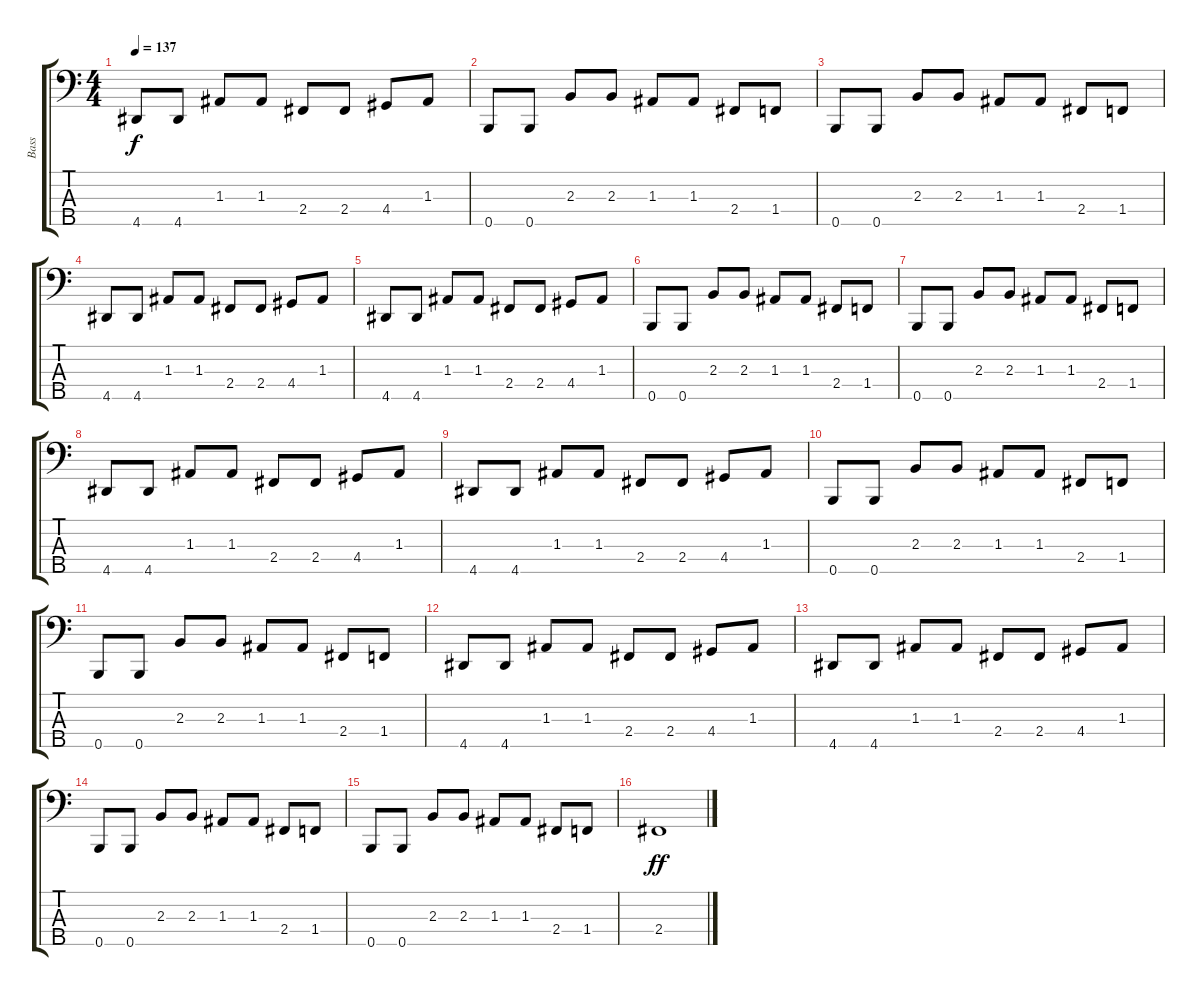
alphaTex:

\track ("Bass" "Bass") {instrument electricbassfinger}
\staff {score tabs}
\tuning (G2 D2 A1 E1 B0) {hide}
\ts (4 4)
\tempo 137
\clef f4
\ks c
4.5.8{dy f} 4.5.8 1.3.8 1.3.8 2.4.8 2.4.8 4.4.8 1.3.8 |
0.5.8 0.5.8 2.3.8 2.3.8 1.3.8 1.3.8 2.4.8 1.4.8 |
0.5.8 0.5.8 2.3.8 2.3.8 1.3.8 1.3.8 2.4.8 1.4.8 |
4.5.8 4.5.8 1.3.8 1.3.8 2.4.8 2.4.8 4.4.8 1.3.8 |
4.5.8 4.5.8 1.3.8 1.3.8 2.4.8 2.4.8 4.4.8 1.3.8 |
0.5.8 0.5.8 2.3.8 2.3.8 1.3.8 1.3.8 2.4.8 1.4.8 |
0.5.8 0.5.8 2.3.8 2.3.8 1.3.8 1.3.8 2.4.8 1.4.8 |
4.5.8 4.5.8 1.3.8 1.3.8 2.4.8 2.4.8 4.4.8 1.3.8 |
4.5.8 4.5.8 1.3.8 1.3.8 2.4.8 2.4.8 4.4.8 1.3.8 |
0.5.8 0.5.8 2.3.8 2.3.8 1.3.8 1.3.8 2.4.8 1.4.8 |
0.5.8 0.5.8 2.3.8 2.3.8 1.3.8 1.3.8 2.4.8 1.4.8 |
4.5.8 4.5.8 1.3.8 1.3.8 2.4.8 2.4.8 4.4.8 1.3.8 |
4.5.8 4.5.8 1.3.8 1.3.8 2.4.8 2.4.8 4.4.8 1.3.8 |
0.5.8 0.5.8 2.3.8 2.3.8 1.3.8 1.3.8 2.4.8 1.4.8 |
0.5.8 0.5.8 2.3.8 2.3.8 1.3.8 1.3.8 2.4.8 1.4.8 |
2.4.1{dy ff}
